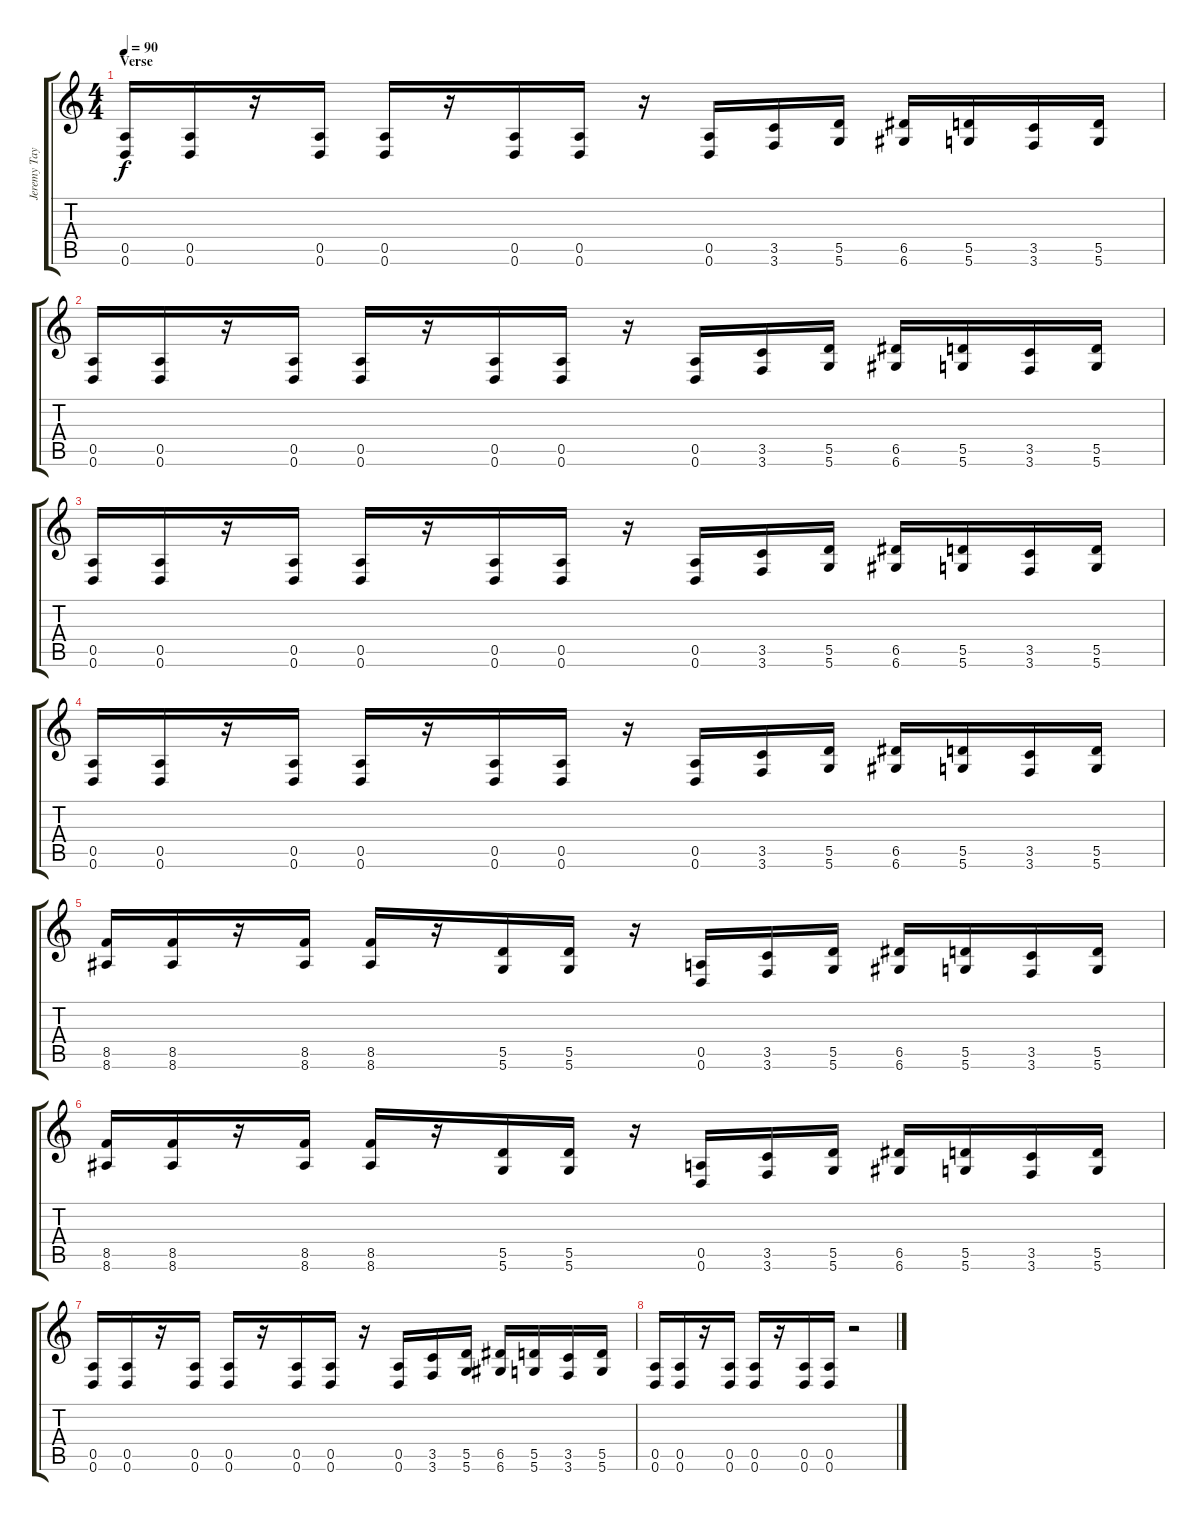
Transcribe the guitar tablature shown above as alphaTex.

\track ("Jeremy Taylor" "Jeremy Tay") {instrument distortionguitar}
\staff {score tabs}
\tuning (E4 B3 G3 D3 A2 D2) {hide}
\ts (4 4)
\section ("" "Verse")
\tempo 90
\clef g2
\ks c
(0.5 0.6).16{dy f} (0.5 0.6).16 r.16 (0.5 0.6).16 (0.5 0.6).16 r.16 (0.5 0.6).16 (0.5 0.6).16 r.16 (0.5 0.6).16 (3.5 3.6).16 (5.5 5.6).16 (6.5 6.6).16 (5.5 5.6).16 (3.5 3.6).16 (5.5 5.6).16 |
(0.5 0.6).16 (0.5 0.6).16 r.16 (0.5 0.6).16 (0.5 0.6).16 r.16 (0.5 0.6).16 (0.5 0.6).16 r.16 (0.5 0.6).16 (3.5 3.6).16 (5.5 5.6).16 (6.5 6.6).16 (5.5 5.6).16 (3.5 3.6).16 (5.5 5.6).16 |
(0.5 0.6).16 (0.5 0.6).16 r.16 (0.5 0.6).16 (0.5 0.6).16 r.16 (0.5 0.6).16 (0.5 0.6).16 r.16 (0.5 0.6).16 (3.5 3.6).16 (5.5 5.6).16 (6.5 6.6).16 (5.5 5.6).16 (3.5 3.6).16 (5.5 5.6).16 |
(0.5 0.6).16 (0.5 0.6).16 r.16 (0.5 0.6).16 (0.5 0.6).16 r.16 (0.5 0.6).16 (0.5 0.6).16 r.16 (0.5 0.6).16 (3.5 3.6).16 (5.5 5.6).16 (6.5 6.6).16 (5.5 5.6).16 (3.5 3.6).16 (5.5 5.6).16 |
(8.5 8.6).16 (8.5 8.6).16 r.16 (8.5 8.6).16 (8.5 8.6).16 r.16 (5.5 5.6).16 (5.5 5.6).16 r.16 (0.5 0.6).16 (3.5 3.6).16 (5.5 5.6).16 (6.5 6.6).16 (5.5 5.6).16 (3.5 3.6).16 (5.5 5.6).16 |
(8.5 8.6).16 (8.5 8.6).16 r.16 (8.5 8.6).16 (8.5 8.6).16 r.16 (5.5 5.6).16 (5.5 5.6).16 r.16 (0.5 0.6).16 (3.5 3.6).16 (5.5 5.6).16 (6.5 6.6).16 (5.5 5.6).16 (3.5 3.6).16 (5.5 5.6).16 |
(0.5 0.6).16 (0.5 0.6).16 r.16 (0.5 0.6).16 (0.5 0.6).16 r.16 (0.5 0.6).16 (0.5 0.6).16 r.16 (0.5 0.6).16 (3.5 3.6).16 (5.5 5.6).16 (6.5 6.6).16 (5.5 5.6).16 (3.5 3.6).16 (5.5 5.6).16 |
(0.5 0.6).16 (0.5 0.6).16 r.16 (0.5 0.6).16 (0.5 0.6).16 r.16 (0.5 0.6).16 (0.5 0.6).16 r.2
